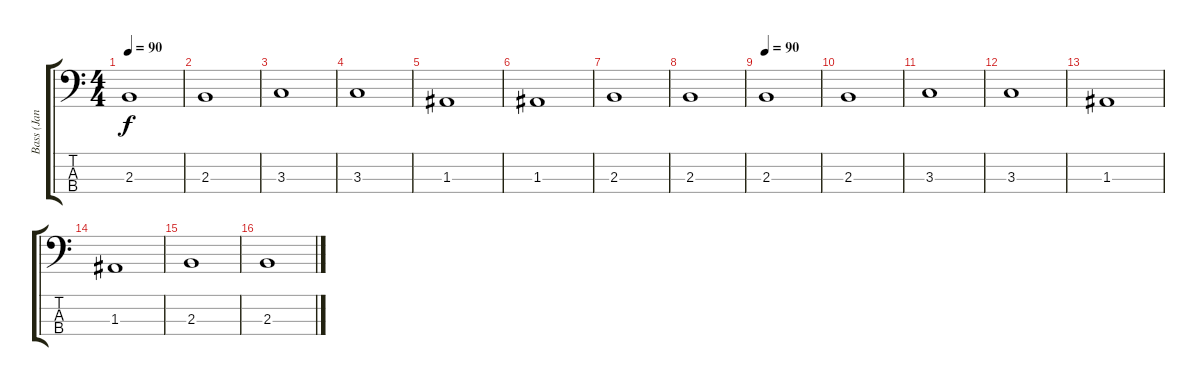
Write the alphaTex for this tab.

\track ("Bass (Jan Kazda)" "Bass (Jan ") {instrument electricbassfinger}
\staff {score tabs}
\tuning (G2 D2 A1 E1) {hide}
\ts (4 4)
\tempo 90
\clef f4
\ks c
2.3.1{dy f} |
2.3.1 |
3.3.1 |
3.3.1 |
1.3.1 |
1.3.1 |
2.3.1 |
2.3.1 |
\tempo 90
2.3.1 |
2.3.1 |
3.3.1 |
3.3.1 |
1.3.1 |
1.3.1 |
2.3.1 |
2.3.1
